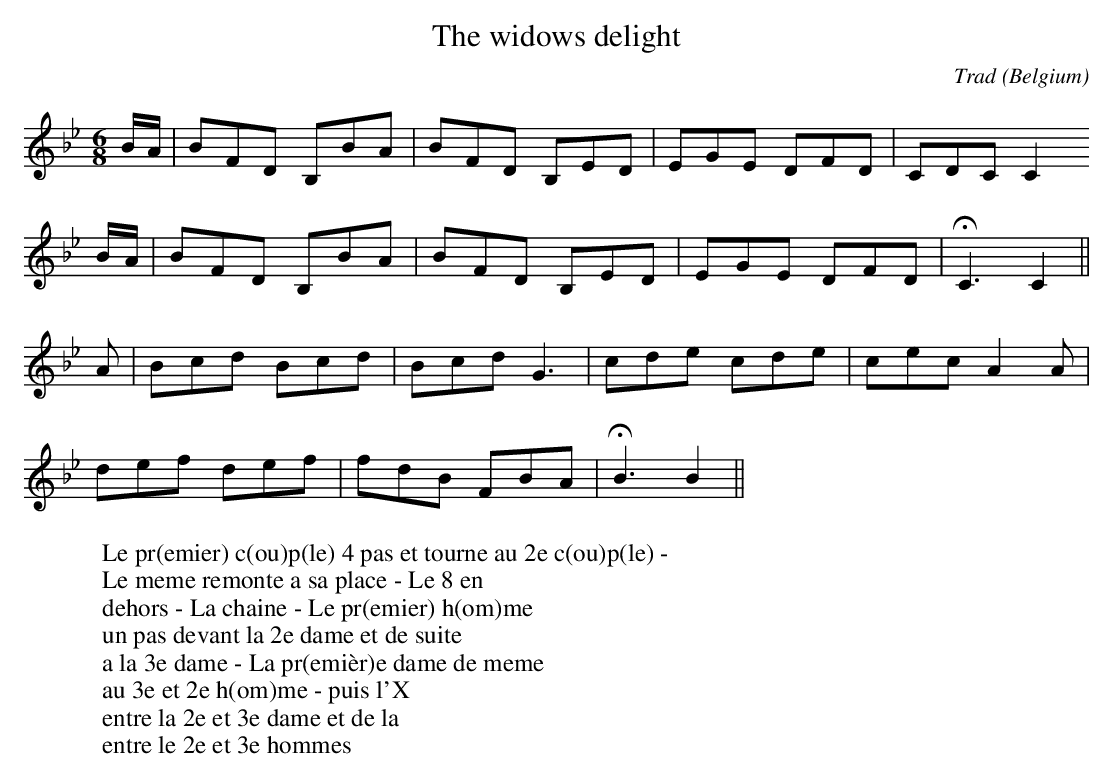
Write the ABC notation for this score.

X:1
T:The widows delight
C:Trad
O:Belgium
M:6/8
L:1/8
K:Bbmaj
B/2A/2|BFD B,BA|BFD B,ED|EGE DFD|CDC C2
B/2A/2|BFD B,BA|BFD B,ED|EGE DFD|!fermata!C3 C2||
A|Bcd Bcd|Bcd G3|cde cde|cec A2A|
def def|fdB FBA|!fermata!B3 B2||
W:Le pr(emier) c(ou)p(le) 4 pas et tourne au 2e c(ou)p(le) -
W:Le meme remonte a sa place - Le 8 en
W:dehors - La chaine - Le pr(emier) h(om)me
W:un pas devant la 2e dame et de suite
W:a la 3e dame - La pr(emièr)e dame de meme
W:au 3e et 2e h(om)me - puis l'X
W:entre la 2e et 3e dame et de la
W:entre le 2e et 3e hommes
